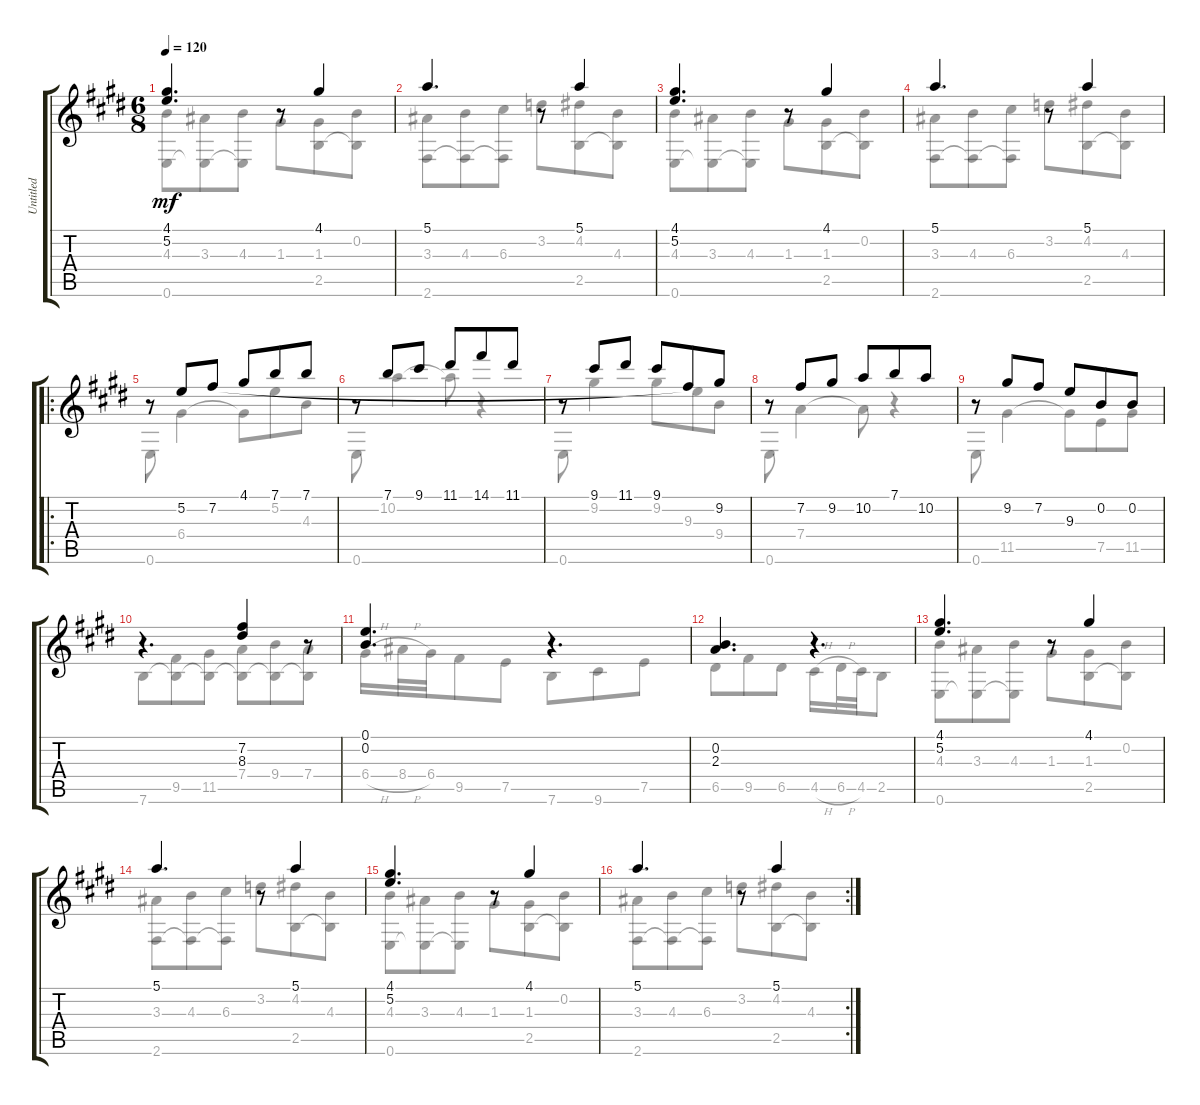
\track ("Untitled" "Untitled") {instrument acousticguitarnylon}
\staff {score tabs}
\tuning (E4 B3 G3 D3 A2 E2) {hide}
\voice
\ts (6 8)
\tempo 120
\clef g2
\ks e
(4.1 5.2).4{d dy mf instrument acousticguitarnylon} r.8 4.1.4 |
\ks c#minor
5.1.4{d} r.8 5.1.4 |
(4.1 5.2).4{d} r.8 4.1.4 |
5.1.4{d} r.8 5.1.4 |
\ro
\ks e
r.8 5.2.8 7.2.8 4.1.8 7.1.8 7.1.8 |
\ks c#minor
r.8 7.1.8 9.1.8 11.1.8 14.1.8 11.1.8 |
r.8 9.1.8 11.1.8 9.1.8 7.2{t}.8 9.2.8 |
r.8 7.2.8 9.2.8 10.2.8 7.1.8 10.2.8 |
\ks e
r.8 9.2.8 7.2.8 9.3.8 0.2.8 0.2.8 |
\ks c#minor
r.4{d} (7.2 8.3).4 r.8 |
(0.1 0.2).4{d} r.4{d} |
(0.2 2.3).4{d} r.4{d} |
\ks e
(4.1 5.2).4{d} r.8 4.1.4 |
\ks c#minor
5.1.4{d} r.8 5.1.4 |
(4.1 5.2).4{d} r.8 4.1.4 |
\rc 2
5.1.4{d} r.8 5.1.4
\voice
\clef g2
\ottava regular
\simile none
\ks e
(4.3 0.6).8{dy mf} (3.3 0.6{t}).8 (4.3 0.6{t}).8 1.3.8 (1.3 2.5).8 (0.2 2.5{t}).8 |
\ks c#minor
(3.3 2.6).8 (4.3 2.6{t}).8 (6.3 2.6{t}).8 3.2.8 (4.2 2.5).8 (4.3 2.5{t}).8 |
(4.3 0.6).8 (3.3 0.6{t}).8 (4.3 0.6{t}).8 1.3.8 (1.3 2.5).8 (0.2 2.5{t}).8 |
(3.3 2.6).8 (4.3 2.6{t}).8 (6.3 2.6{t}).8 3.2.8 (4.2 2.5).8 (4.3 2.5{t}).8 |
\ks e
0.6.8 6.4.4 6.4{t}.8 5.2.8 4.3.8 |
\ks c#minor
0.6.8 10.2.4 10.2{t}.8 r.4 |
0.6.8 9.2.4 9.2.8 9.3.8 9.4.8 |
0.6.8 7.4.4 7.4{t}.8 r.4 |
\ks e
0.6.8 11.5.4 11.5{t}.8 7.5.8 11.5.8 |
\ks c#minor
7.6.8 (9.5 7.6{t}).8 (11.5 7.6{t}).8 (7.4 7.6{t}).8 (9.4 7.6{t}).8 (7.4 7.6{t}).8 |
6.4{h}.16 8.4{h}.32 6.4.32 9.5.8 7.5.8 7.6.8 9.6.8 7.5.8 |
6.5.8 9.5.8 6.5.8 4.5{h}.16 6.5{h}.32 4.5.32 2.5.8 |
\ks e
(4.3 0.6).8 (3.3 0.6{t}).8 (4.3 0.6{t}).8 1.3.8 (1.3 2.5).8 (0.2 2.5{t}).8 |
\ks c#minor
(3.3 2.6).8 (4.3 2.6{t}).8 (6.3 2.6{t}).8 3.2.8 (4.2 2.5).8 (4.3 2.5{t}).8 |
(4.3 0.6).8 (3.3 0.6{t}).8 (4.3 0.6{t}).8 1.3.8 (1.3 2.5).8 (0.2 2.5{t}).8 |
(3.3 2.6).8 (4.3 2.6{t}).8 (6.3 2.6{t}).8 3.2.8 (4.2 2.5).8 (4.3 2.5{t}).8
